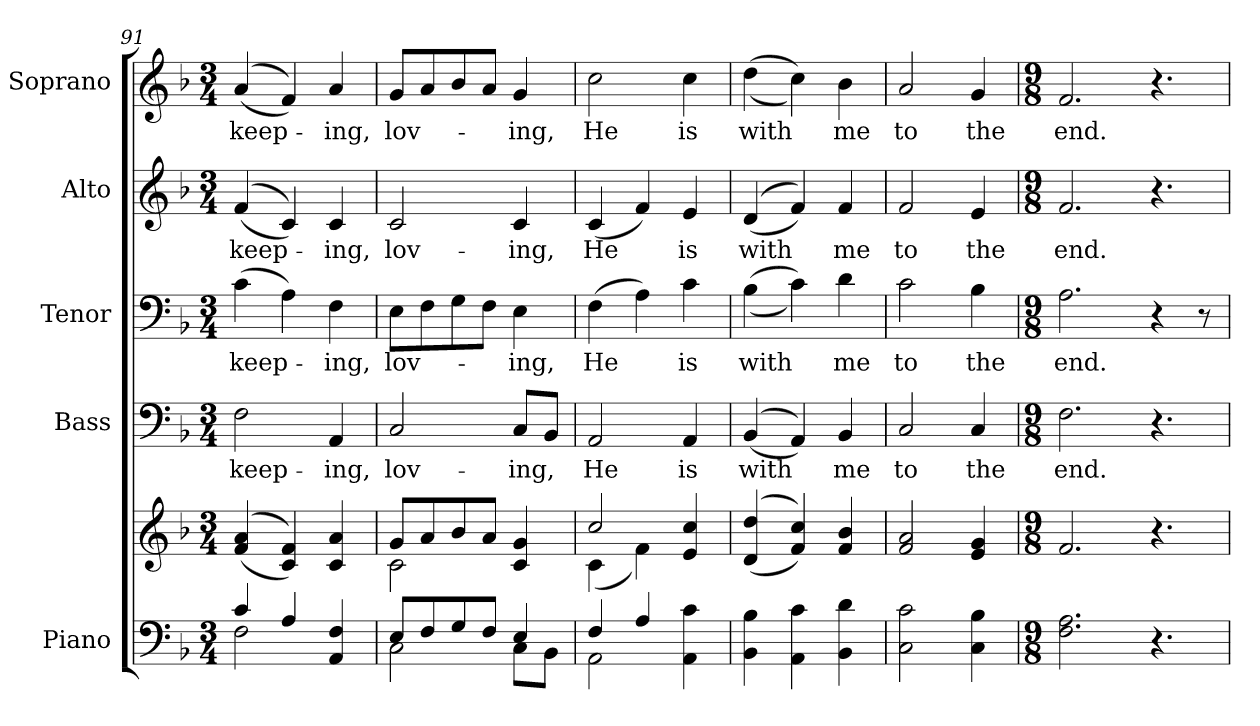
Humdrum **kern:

**kern	**kern	**kern	**text	**kern	**text	**kern	**text	**kern	**text
*part5	*part5	*part4	*part4	*part3	*part3	*part2	*part2	*part1	*part1
*staff6	*staff5	*staff4	*staff4	*staff3	*staff3	*staff2	*staff2	*staff1	*staff1
*I"Piano	*	*I"Bass	*	*I"Tenor	*	*I"Alto	*	*I"Soprano	*
*I'Pno.	*	*I'B.	*	*I'T.	*	*I'A.	*	*I'S.	*
*clefF4	*clefG2	*clefF4	*	*clefF4	*	*clefG2	*	*clefG2	*
*k[b-]	*k[b-]	*k[b-]	*	*k[b-]	*	*k[b-]	*	*k[b-]	*
*F:	*F:	*F:	*	*F:	*	*F:	*	*F:	*
*M3/4	*M3/4	*M3/4	*	*M3/4	*	*M3/4	*	*M3/4	*
=91	=91	=91	=91	=91	=91	=91	=91	=91	=91
*^	*	*	*	*	*	*	*	*	*
!	!	!	!	!LO:LY:b:color=#000000	!	!	!	!	!	!
!	!	!	!	!	!	!LO:LY:b:color=#000000	!	!	!	!
!	!	!	!	!	!	!	!	!LO:LY:b:color=#000000	!	!
!	!	!	!	!	!	!	!	!	!	!LO:LY:b:color=#000000
4ci/	2Fi\	((4fi/ 4ai	2Fi\	keep-	(4ci\	keep-	((4fi/	keep-	((4ai/	keep-
4Ai/	.	4ci/ 4fi))	.	.	4Ai\)	.	4ci/))	.	4fi/))	.
!	!	!	!	!LO:LY:b:color=#000000	!	!	!	!	!	!
!	!	!	!	!	!	!LO:LY:b:color=#000000	!	!	!	!
!	!	!	!	!	!	!	!	!LO:LY:b:color=#000000	!	!
!	!	!	!	!	!	!	!	!	!	!LO:LY:b:color=#000000
4AAi/ 4Fi	4ryy	4ci/ 4ai	4AAi/	-ing,	4Fi\	-ing,	4ci/	-ing,	4ai/	-ing,
=92	=92	=92	=92	=92	=92	=92	=92	=92	=92	=92
*	*	*^	*	*	*	*	*	*	*	*
!	!	!	!	!	!LO:LY:b:color=#000000	!	!	!	!	!	!
!	!	!	!	!	!	!	!LO:LY:b:color=#000000	!	!	!	!
!	!	!	!	!	!	!	!	!	!LO:LY:b:color=#000000	!	!
!	!	!	!	!	!	!	!	!	!	!	!LO:LY:b:color=#000000
8Ei/L	2Ci\	8gi/L	2ci\	2Ci/	lov-	8Ei\L	lov-	2ci/	lov-	8gi/L	lov-
8Fi/	.	8ai/	.	.	.	8Fi\	.	.	.	8ai/	.
8Gi/	.	8b-i/	.	.	.	8Gi\	.	.	.	8b-i/	.
8Fi/J	.	8ai/J	.	.	.	8Fi\J	.	.	.	8ai/J	.
!	!	!	!	!	!LO:LY:b:color=#000000	!	!	!	!	!	!
!	!	!	!	!	!	!	!LO:LY:b:color=#000000	!	!	!	!
!	!	!	!	!	!	!	!	!	!LO:LY:b:color=#000000	!	!
!	!	!	!	!	!	!	!	!	!	!	!LO:LY:b:color=#000000
4Ei/	8Ci\L	4ci/ 4gi	4ryy	8Ci/L	-ing,	4Ei\	-ing,	4ci/	-ing,	4gi/	-ing,
.	8BB-i\J	.	.	8BB-i/J	.	.	.	.	.	.	.
!!LO:PB:g=z
=93	=93	=93	=93	=93	=93	=93	=93	=93	=93	=93	=93
!	!	!	!	!	!LO:LY:b:color=#000000	!	!	!	!	!	!
!	!	!	!	!	!	!	!LO:LY:b:color=#000000	!	!	!	!
!	!	!	!	!	!	!	!	!	!LO:LY:b:color=#000000	!	!
!	!	!	!	!	!	!	!	!	!	!	!LO:LY:b:color=#000000
4Fi/	2AAi\	2cci/	(4ci\	2AAi/	He	(4Fi\	He	(4ci/	He	2cci\	He
4Ai/	.	.	4fi\)	.	.	4Ai\)	.	4fi/)	.	.	.
!	!	!	!	!	!LO:LY:b:color=#000000	!	!	!	!	!	!
!	!	!	!	!	!	!	!LO:LY:b:color=#000000	!	!	!	!
!	!	!	!	!	!	!	!	!	!LO:LY:b:color=#000000	!	!
!	!	!	!	!	!	!	!	!	!	!	!LO:LY:b:color=#000000
4AAi\ 4ci	4ryy	4ei/ 4cci	4ryy	4AAi/	is	4ci\	is	4ei/	is	4cci\	is
*v	*v	*	*	*	*	*	*	*	*	*	*
*	*v	*v	*	*	*	*	*	*	*	*
=94	=94	=94	=94	=94	=94	=94	=94	=94	=94
*^	*^	*	*	*	*	*	*	*	*
!	!	!	!	!	!LO:LY:b:color=#000000	!	!	!	!	!	!
*v	*v	*	*	*	*	*	*	*	*	*	*
*	*v	*v	*	*	*	*	*	*	*	*
*^	*^	*	*	*	*	*	*	*	*
!	!	!	!	!	!	!	!LO:LY:b:color=#000000	!	!	!	!
*v	*v	*	*	*	*	*	*	*	*	*	*
*	*v	*v	*	*	*	*	*	*	*	*
*^	*^	*	*	*	*	*	*	*	*
!	!	!	!	!	!	!	!	!	!LO:LY:b:color=#000000	!	!
*v	*v	*	*	*	*	*	*	*	*	*	*
*	*v	*v	*	*	*	*	*	*	*	*
*^	*^	*	*	*	*	*	*	*	*
!	!	!	!	!	!	!	!	!	!	!	!LO:LY:b:color=#000000
*v	*v	*	*	*	*	*	*	*	*	*	*
*	*v	*v	*	*	*	*	*	*	*	*
4BB-i\ 4B-i	((4di/ 4ddi	((4BB-i/	with	((4B-i\	with	((4di/	with	((4ddi\	with
4AAi\ 4ci	4fi/ 4cci))	4AAi/))	.	4ci\))	.	4fi/))	.	4cci\))	.
!	!	!	!LO:LY:b:color=#000000	!	!	!	!	!	!
!	!	!	!	!	!LO:LY:b:color=#000000	!	!	!	!
!	!	!	!	!	!	!	!LO:LY:b:color=#000000	!	!
!	!	!	!	!	!	!	!	!	!LO:LY:b:color=#000000
4BB-i\ 4di	4fi/ 4b-i	4BB-i/	me	4di\	me	4fi/	me	4b-i\	me
=95	=95	=95	=95	=95	=95	=95	=95	=95	=95
!	!	!	!LO:LY:b:color=#000000	!	!	!	!	!	!
!	!	!	!	!	!LO:LY:b:color=#000000	!	!	!	!
!	!	!	!	!	!	!	!LO:LY:b:color=#000000	!	!
!	!	!	!	!	!	!	!	!	!LO:LY:b:color=#000000
2Ci\ 2ci	2fi/ 2ai	2Ci/	to	2ci\	to	2fi/	to	2ai/	to
!	!	!	!LO:LY:b:color=#000000	!	!	!	!	!	!
!	!	!	!	!	!LO:LY:b:color=#000000	!	!	!	!
!	!	!	!	!	!	!	!LO:LY:b:color=#000000	!	!
!	!	!	!	!	!	!	!	!	!LO:LY:b:color=#000000
4Ci\ 4B-i	4ei/ 4gi	4Ci/	the	4B-i\	the	4ei/	the	4gi/	the
=96	=96	=96	=96	=96	=96	=96	=96	=96	=96
*M9/8	*M9/8	*M9/8	*	*M9/8	*	*M9/8	*	*M9/8	*
!	!	!	!LO:LY:b:color=#000000	!	!	!	!	!	!
!	!	!	!	!	!LO:LY:b:color=#000000	!	!	!	!
!	!	!	!	!	!	!	!LO:LY:b:color=#000000	!	!
!	!	!	!	!	!	!	!	!	!LO:LY:b:color=#000000
2.Fi\ 2.Ai	2.fi/	2.Fi\	end.	2.Ai\	end.	2.fi/	end.	2.fi/	end.
4.r	4.r	4.r	.	4r	.	4.r	.	4.r	.
.	.	.	.	8r	.	.	.	.	.
=	=	=	=	=	=	=	=	=	=
*-	*-	*-	*-	*-	*-	*-	*-	*-	*-
